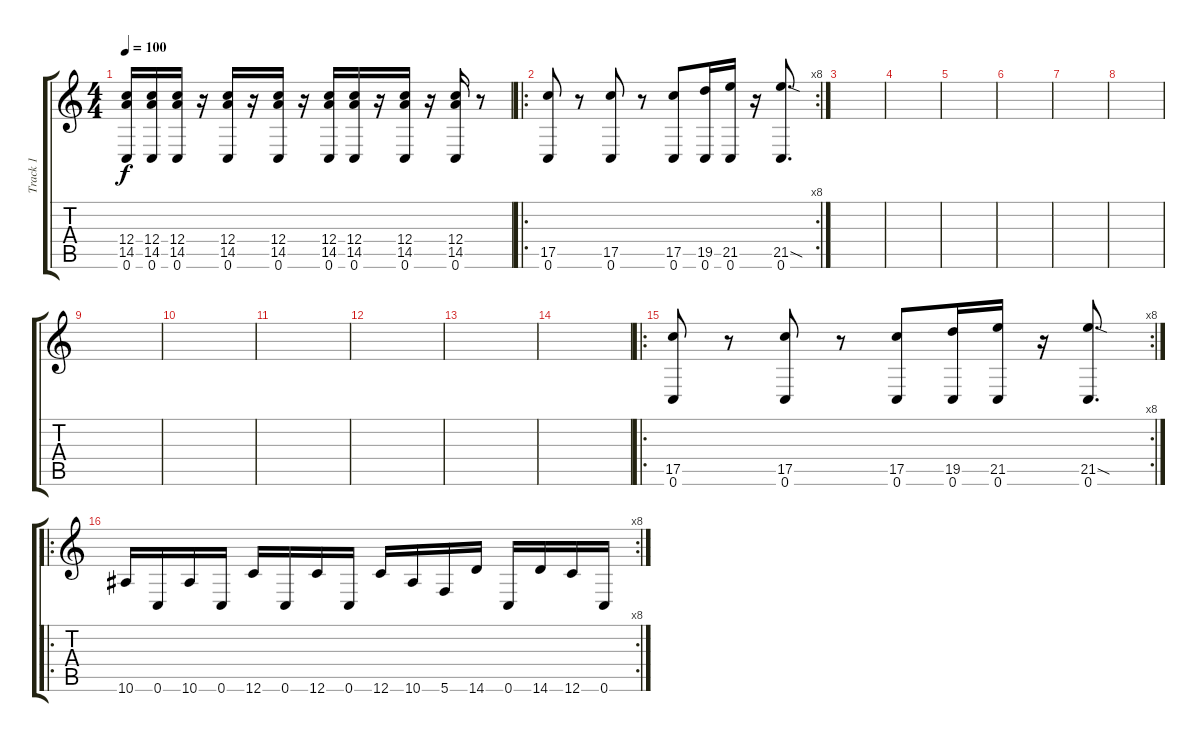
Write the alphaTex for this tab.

\track ("Track 1" "Track 1") {instrument distortionguitar}
\staff {score tabs}
\tuning (D4 A3 F3 C3 G2 C2) {hide}
\ts (4 4)
\tempo 100
\clef g2
\ks c
(12.4{t} 14.5{t} 0.6{t}).16{dy f} (12.4 14.5 0.6).16 (12.4 14.5 0.6).16 r.16 (12.4 14.5 0.6).16 r.16 (12.4 14.5 0.6).16 r.16 (12.4 14.5 0.6).16 (12.4 14.5 0.6).16 r.16 (12.4 14.5 0.6).16 r.16 (12.4 14.5 0.6).16 r.8 |
\ro
\rc 8
(17.5 0.6).8 r.8 (17.5 0.6).8 r.8 (17.5 0.6).8 (19.5 0.6).16 (21.5 0.6).16 r.16 (21.5{sod} 0.6).8{d} |
|
|
|
|
|
|
|
|
|
|
|
|
\ro
\rc 8
(17.5 0.6).8 r.8 (17.5 0.6).8 r.8 (17.5 0.6).8 (19.5 0.6).16 (21.5 0.6).16 r.16 (21.5{sod} 0.6).8{d} |
\ro
\rc 8
10.6.16 0.6.16 10.6.16 0.6.16 12.6.16 0.6.16 12.6.16 0.6.16 12.6.16 10.6.16 5.6.16 14.6.16 0.6.16 14.6.16 12.6.16 0.6.16
